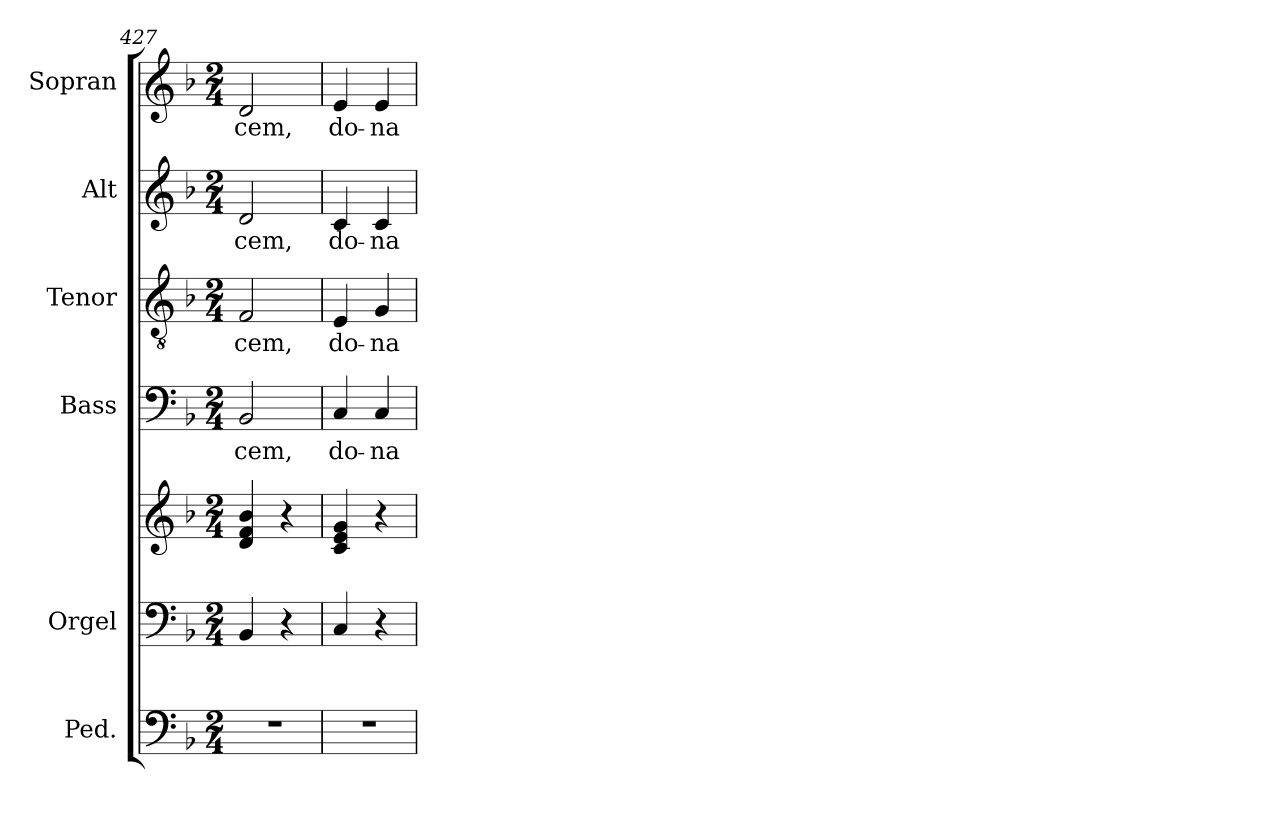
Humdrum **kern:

**kern	**kern	**kern	**kern	**text	**kern	**text	**kern	**text	**kern	**text
*part6	*part5	*part5	*part4	*part4	*part3	*part3	*part2	*part2	*part1	*part1
*staff7	*staff6	*staff5	*staff4	*staff4	*staff3	*staff3	*staff2	*staff2	*staff1	*staff1
*I"Ped.	*I"Orgel	*	*I"Bass	*	*I"Tenor	*	*I"Alt	*	*I"Sopran	*
*	*I'Org.	*	*I'B.	*	*I'T.	*	*I'A.	*	*I'S.	*
*clefF4	*clefF4	*clefG2	*clefF4	*	*clefGv2	*	*clefG2	*	*clefG2	*
*ITrd7c12	*	*	*	*	*	*	*	*	*	*
*k[b-]	*k[b-]	*k[b-]	*k[b-]	*	*k[b-]	*	*k[b-]	*	*k[b-]	*
*F:	*F:	*F:	*F:	*	*F:	*	*F:	*	*F:	*
*M2/4	*M2/4	*M2/4	*M2/4	*	*M2/4	*	*M2/4	*	*M2/4	*
=427	=427	=427	=427	=427	=427	=427	=427	=427	=427	=427
!	!	!	!	!LO:LY:b	!	!LO:LY:b	!	!LO:LY:b	!	!LO:LY:b
2r	4BB-/	4d/ 4f/ 4b-/	2BB-/	-cem,	2F/	-cem,	2d/	-cem,	2d/	-cem,
.	4r	4r	.	.	.	.	.	.	.	.
=428	=428	=428	=428	=428	=428	=428	=428	=428	=428	=428
!	!	!	!	!LO:LY:b	!	!LO:LY:b	!	!LO:LY:b	!	!LO:LY:b
2r	4C/	4c/ 4e/ 4g/	4C/	do-	4E/	do-	4c/	do-	4e/	do-
!	!	!	!	!LO:LY:b	!	!LO:LY:b	!	!LO:LY:b	!	!LO:LY:b
.	4r	4r	4C/	-na	4G/	-na	4c/	-na	4e/	-na
=	=	=	=	=	=	=	=	=	=	=
*-	*-	*-	*-	*-	*-	*-	*-	*-	*-	*-
